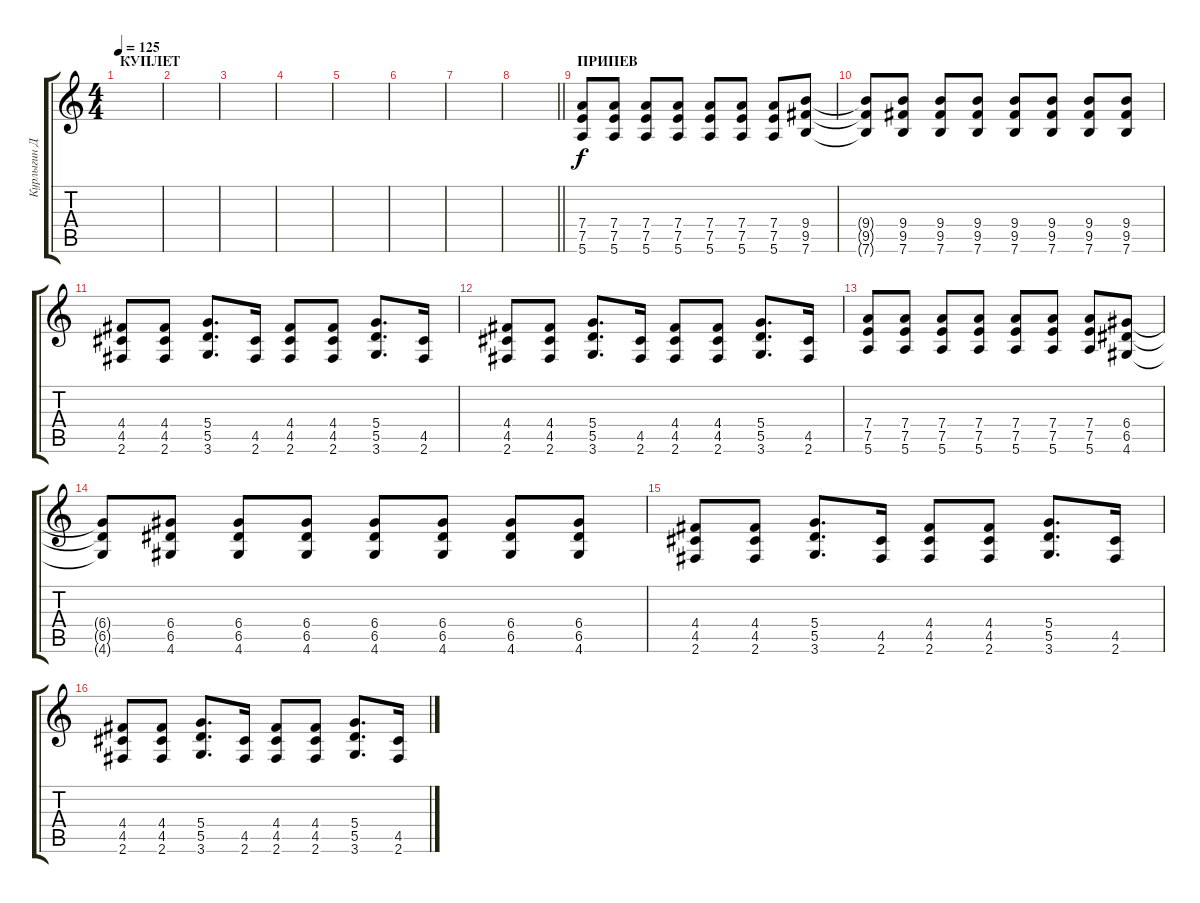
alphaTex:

\track ("Курлыгин Дмитрий" "Курлыгин Д") {instrument distortionguitar}
\staff {score tabs}
\tuning (E4 B3 G3 D3 A2 E2) {hide}
\ts (4 4)
\section ("" "КУПЛЕТ")
\tempo 125
\clef g2
\ks c
|
|
|
|
|
|
|
\barLineRight lightlight
|
\section ("" "ПРИПЕВ")
(7.4 7.5 5.6).8 (7.4 7.5 5.6).8 (7.4 7.5 5.6).8 (7.4 7.5 5.6).8 (7.4 7.5 5.6).8 (7.4 7.5 5.6).8 (7.4 7.5 5.6).8 (9.4 9.5 7.6).8 |
(9.4{t} 9.5{t} 7.6{t}).8 (9.4 9.5 7.6).8 (9.4 9.5 7.6).8 (9.4 9.5 7.6).8 (9.4 9.5 7.6).8 (9.4 9.5 7.6).8 (9.4 9.5 7.6).8 (9.4 9.5 7.6).8 |
(4.4 4.5 2.6).8 (4.4 4.5 2.6).8 (5.4 5.5 3.6).8{d} (4.5 2.6).16 (4.4 4.5 2.6).8 (4.4 4.5 2.6).8 (5.4 5.5 3.6).8{d} (4.5 2.6).16 |
(4.4 4.5 2.6).8 (4.4 4.5 2.6).8 (5.4 5.5 3.6).8{d} (4.5 2.6).16 (4.4 4.5 2.6).8 (4.4 4.5 2.6).8 (5.4 5.5 3.6).8{d} (4.5 2.6).16 |
(7.4 7.5 5.6).8 (7.4 7.5 5.6).8 (7.4 7.5 5.6).8 (7.4 7.5 5.6).8 (7.4 7.5 5.6).8 (7.4 7.5 5.6).8 (7.4 7.5 5.6).8 (6.4 6.5 4.6).8 |
(6.4{t} 6.5{t} 4.6{t}).8 (6.4 6.5 4.6).8 (6.4 6.5 4.6).8 (6.4 6.5 4.6).8 (6.4 6.5 4.6).8 (6.4 6.5 4.6).8 (6.4 6.5 4.6).8 (6.4 6.5 4.6).8 |
(4.4 4.5 2.6).8 (4.4 4.5 2.6).8 (5.4 5.5 3.6).8{d} (4.5 2.6).16 (4.4 4.5 2.6).8 (4.4 4.5 2.6).8 (5.4 5.5 3.6).8{d} (4.5 2.6).16 |
(4.4 4.5 2.6).8 (4.4 4.5 2.6).8 (5.4 5.5 3.6).8{d} (4.5 2.6).16 (4.4 4.5 2.6).8 (4.4 4.5 2.6).8 (5.4 5.5 3.6).8{d} (4.5 2.6).16
